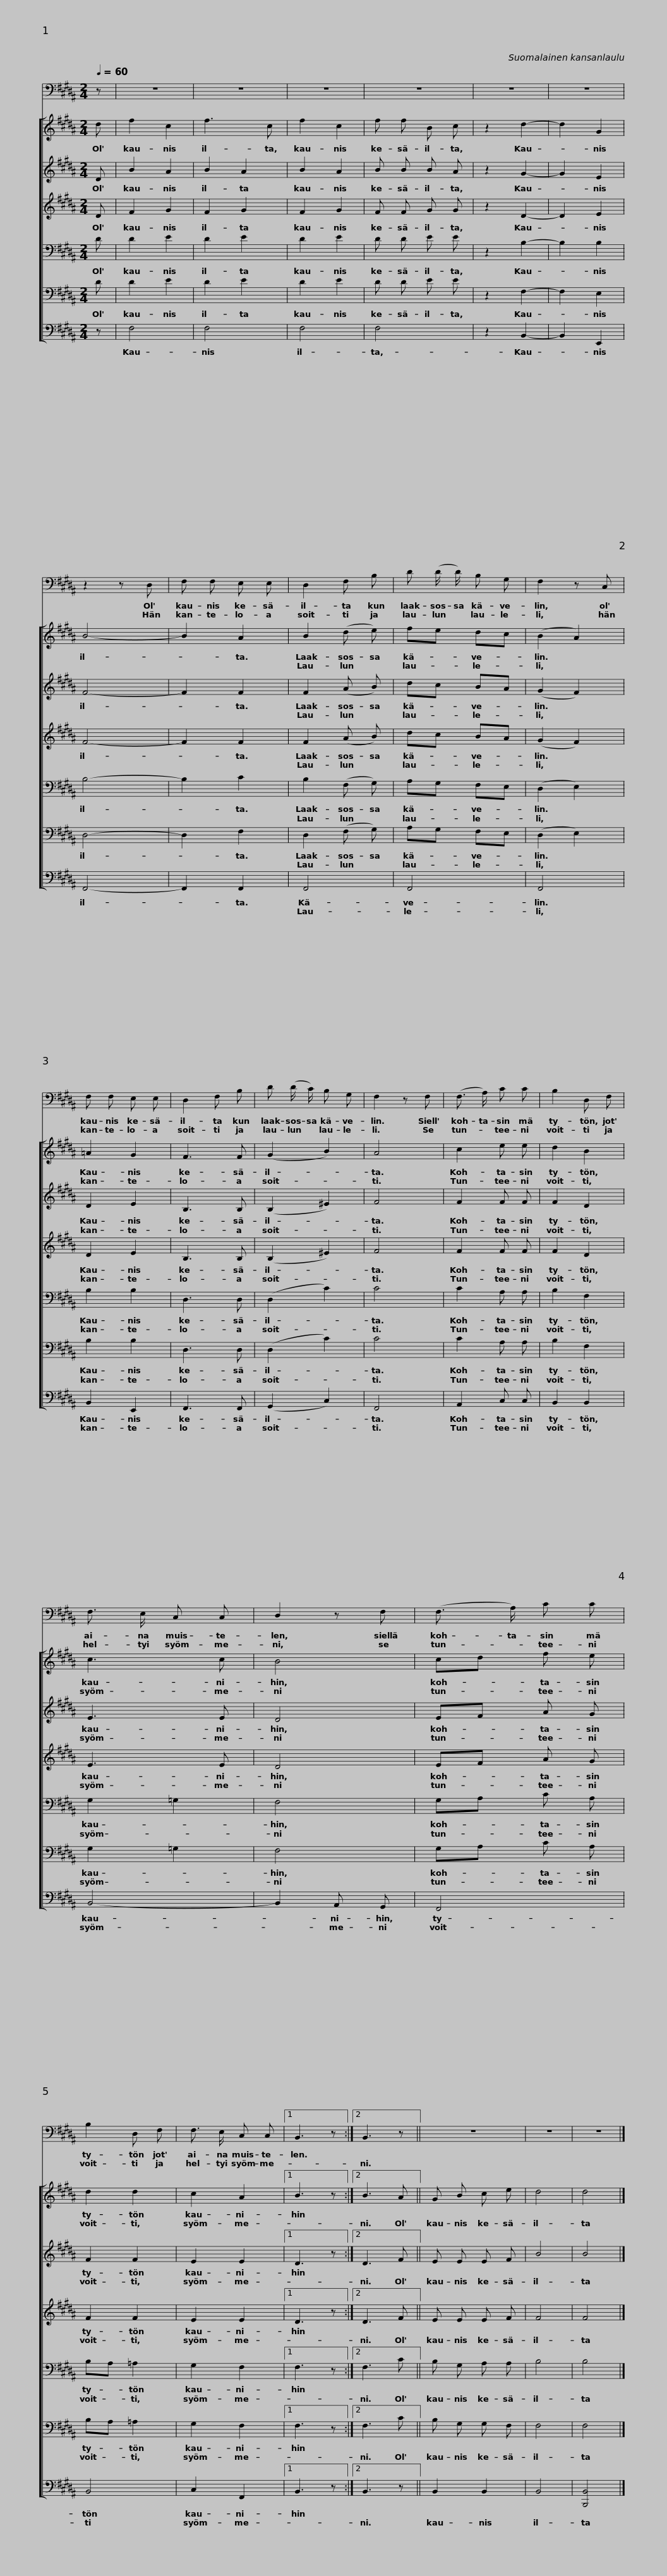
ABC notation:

X:1
%%score 1 [ 2 3 4 5 6 7 ]
L:1/8
Q:1/4=60
M:2/4
I:linebreak $
K:B
V:1 bass
V:2 treble
V:3 treble
V:4 treble
V:5 bass
V:6 bass
V:7 bass
V:1
 z | z4 | z4 | z4 | z4 | %5
 z4 | z4 | z2 z D, | F, F, E, E, |$ D,2 F, B, | %10
 D (D/ D/) B, G, | F,2 z C, | F, F, E, E, | D,2 F, B, | D (D/ C/) B, G, |$ %15
 F,2 z F, | (F,3/2 A,/) C C | B,2 D, F, | F,3/2 E,/ C, C, | D,2 z F, | %20
 (F,3/2 A,/) C C |$ B,2 D, F, | F,3/2 E,/ C, C, |1 B,,3 z :|2 B,,3 z || %25
 z4 | z4 | z4 |] %28
V:2
 d | f2 c2 | f3 c | f2 c2 | f f B c | %5
 z2 d2- | d2 G2 | B4- | B2 A2 |$ B2 (d e) | %10
 fe dc | (B2 A2) | =A2 G2 | F3 F | (G2 B2) |$ %15
 A4 | c2 e e | d2 B2 | c3 c | B4 | %20
 cd f e |$ d2 d2 | c2 A2 |1 B3 z :|2 B3 A || %25
 G B c e | d4 | d4 |] %28
V:3
 D | B2 A2 | B2 A2 | B2 A2 | B B B A | %5
 z2 G2- | G2 E2 | F4- | F2 F2 |$ F2 (A B) | %10
 dc BA | (G2 F2) | D2 E2 | B,3 B, | (B,2 ^E2) |$ %15
 F4 | F2 F F | F2 D2 | E3 E | D4 | %20
 EF A G |$ F2 F2 | E2 E2 |1 D3 z :|2 D3 F || %25
 E E E F | B4 | B4 |] %28
V:4
 D | F2 G2 | F2 G2 | F2 G2 | F F G G | %5
 z2 D2- | D2 E2 | F4- | F2 F2 |$ F2 (A B) | %10
 dc BA | (G2 F2) | D2 E2 | B,3 B, | (B,2 ^E2) |$ %15
 F4 | F2 F F | F2 D2 | E3 E | D4 | %20
 EF A G |$ F2 F2 | E2 E2 |1 D3 z :|2 D3 F || %25
 E E E F | F4 | F4 |] %28
V:5
 D | D2 E2 | D2 E2 | D2 E2 | D D E E | %5
 z2 B,2- | B,2 B,2 | B,4- | B,2 C2 |$ B,2 (F, G,) | %10
 A,G, F,E, | (D,2 E,2) | B,2 B,2 | D,3 D, | (D,2 C2) |$ %15
 C4 | C2 A, A, | B,2 F,2 | G,2 =G,2 | F,4 | %20
 G,A, C A, |$ B,A, =A,2 | G,2 F,2 |1 F,3 z :|2 F,3 C || %25
 B, G, A, A, | B,4 | B,4 |] %28
V:6
 D | D2 E2 | D2 E2 | D2 E2 | D D E E | %5
 z2 F,2- | F,2 E,2 | D,4- | D,2 F,2 |$ D,2 (F, G,) | %10
 A,G, F,E, | (D,2 E,2) | B,2 B,2 | D,3 D, | (D,2 C2) |$ %15
 C4 | C2 A, A, | B,2 F,2 | G,2 =G,2 | F,4 | %20
 G,A, C A, |$ B,A, =A,2 | G,2 F,2 |1 F,3 z :|2 F,3 C || %25
 B, G, G, F, | F,4 | F,4 |] %28
V:7
 z | F,4 | F,4 | F,4 | F,4 | %5
 z2 B,,2- | B,,2 E,,2 | F,,4- | F,,2 F,,2 |$ F,,4 | %10
 F,,4 | F,,4 | B,,2 E,,2 | F,,3 F,, | (G,,2 C,2) |$ %15
 F,,4 | A,,2 C, C, | B,,2 B,,2 | B,,4- | B,,2 A,, G,, | %20
 F,,4 |$ B,,4 | C,2 F,,2 |1 B,,3 z :|2 B,,3 z || %25
 B,,2 B,,2 | B,,4 | [B,,,B,,]4 |] %28
